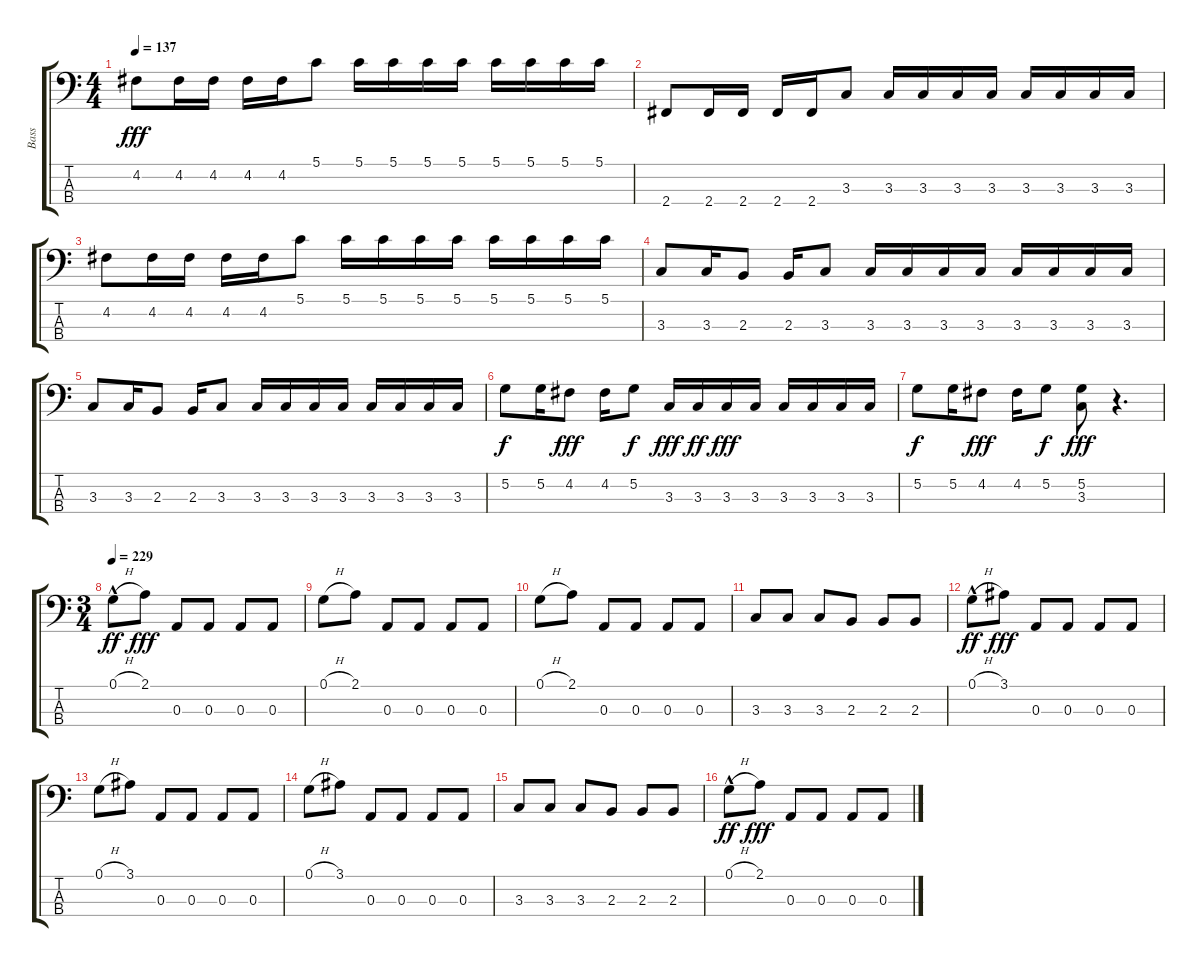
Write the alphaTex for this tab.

\track ("Bass" "Bass") {instrument electricbasspick}
\staff {score tabs}
\tuning (G2 D2 A1 E1) {hide}
\ts (4 4)
\tempo 137
\clef f4
\ks c
4.2.8{dy fff} 4.2.16 4.2.16 4.2.16 4.2.16 5.1.8 5.1.16 5.1.16 5.1.16 5.1.16 5.1.16 5.1.16 5.1.16 5.1.16 |
2.4.8 2.4.16 2.4.16 2.4.16 2.4.16 3.3.8 3.3.16 3.3.16 3.3.16 3.3.16 3.3.16 3.3.16 3.3.16 3.3.16 |
4.2.8 4.2.16 4.2.16 4.2.16 4.2.16 5.1.8 5.1.16 5.1.16 5.1.16 5.1.16 5.1.16 5.1.16 5.1.16 5.1.16 |
3.3.8 3.3.16 2.3.8 2.3.16 3.3.8 3.3.16 3.3.16 3.3.16 3.3.16 3.3.16 3.3.16 3.3.16 3.3.16 |
3.3.8 3.3.16 2.3.8 2.3.16 3.3.8 3.3.16 3.3.16 3.3.16 3.3.16 3.3.16 3.3.16 3.3.16 3.3.16 |
5.2.8{dy f} 5.2.16 4.2.8{dy fff} 4.2.16 5.2.8{dy f} 3.3.16{dy fff} 3.3.16{dy ff} 3.3.16{dy fff} 3.3.16 3.3.16 3.3.16 3.3.16 3.3.16 |
5.2.8{dy f} 5.2.16 4.2.8{dy fff} 4.2.16 5.2.8{dy f} (5.2 3.3).8{dy fff} r.4{d} |
\ts (3 4)
\tempo 229
0.1{h hac}.8{dy ff} 2.1.8{dy fff} 0.3.8 0.3.8 0.3.8 0.3.8 |
0.1{h}.8 2.1.8 0.3.8 0.3.8 0.3.8 0.3.8 |
0.1{h}.8 2.1.8 0.3.8 0.3.8 0.3.8 0.3.8 |
3.3.8 3.3.8 3.3.8 2.3.8 2.3.8 2.3.8 |
0.1{h hac}.8{dy ff} 3.1.8{dy fff} 0.3.8 0.3.8 0.3.8 0.3.8 |
0.1{h}.8 3.1.8 0.3.8 0.3.8 0.3.8 0.3.8 |
0.1{h}.8 3.1.8 0.3.8 0.3.8 0.3.8 0.3.8 |
3.3.8 3.3.8 3.3.8 2.3.8 2.3.8 2.3.8 |
0.1{h hac}.8{dy ff} 2.1.8{dy fff} 0.3.8 0.3.8 0.3.8 0.3.8
